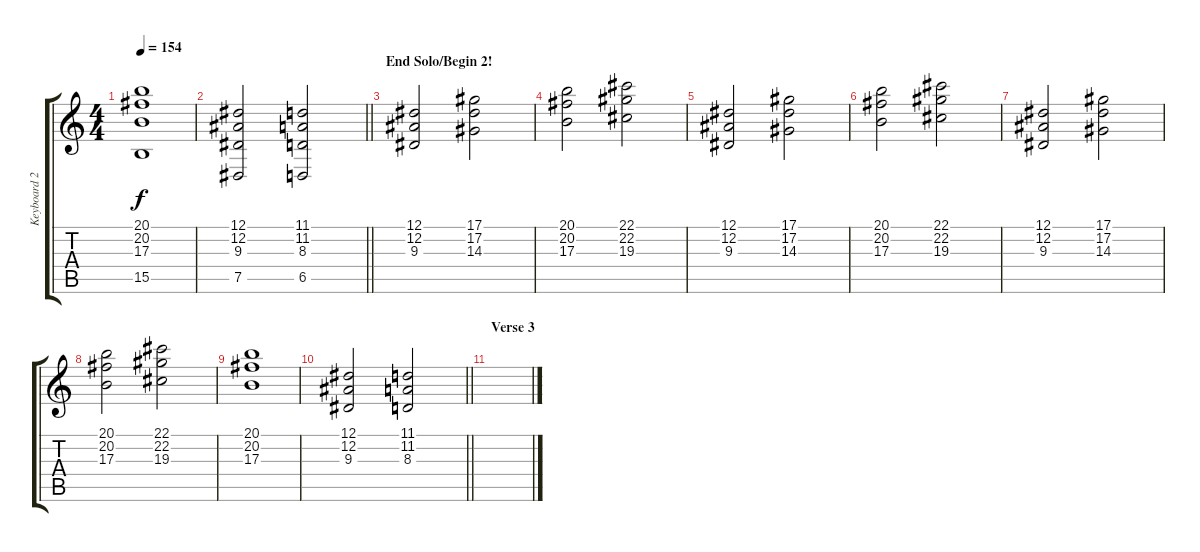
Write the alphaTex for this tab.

\track ("Keyboard 2" "Keyboard 2") {instrument lead2sawtooth}
\staff {score tabs}
\tuning (Eb4 Bb3 Gb3 Db3 Ab2 Db2) {hide}
\ts (4 4)
\tempo 154
\clef g2
\ks c
(20.1 20.2 17.3 15.5).1{dy f} |
\barLineRight lightlight
(12.1 12.2 9.3 7.5).2 (11.1 11.2 8.3 6.5).2 |
\section ("" "End Solo/Begin 2!")
(12.1 12.2 9.3).2{volume 7} (17.1 17.2 14.3).2 |
(20.1 20.2 17.3).2 (22.1 22.2 19.3).2 |
(12.1 12.2 9.3).2 (17.1 17.2 14.3).2 |
(20.1 20.2 17.3).2 (22.1 22.2 19.3).2 |
(12.1 12.2 9.3).2 (17.1 17.2 14.3).2 |
(20.1 20.2 17.3).2 (22.1 22.2 19.3).2 |
(20.1 20.2 17.3).1 |
\barLineRight lightlight
(12.1 12.2 9.3).2 (11.1 11.2 8.3).2 |
\section ("" "Verse 3")
